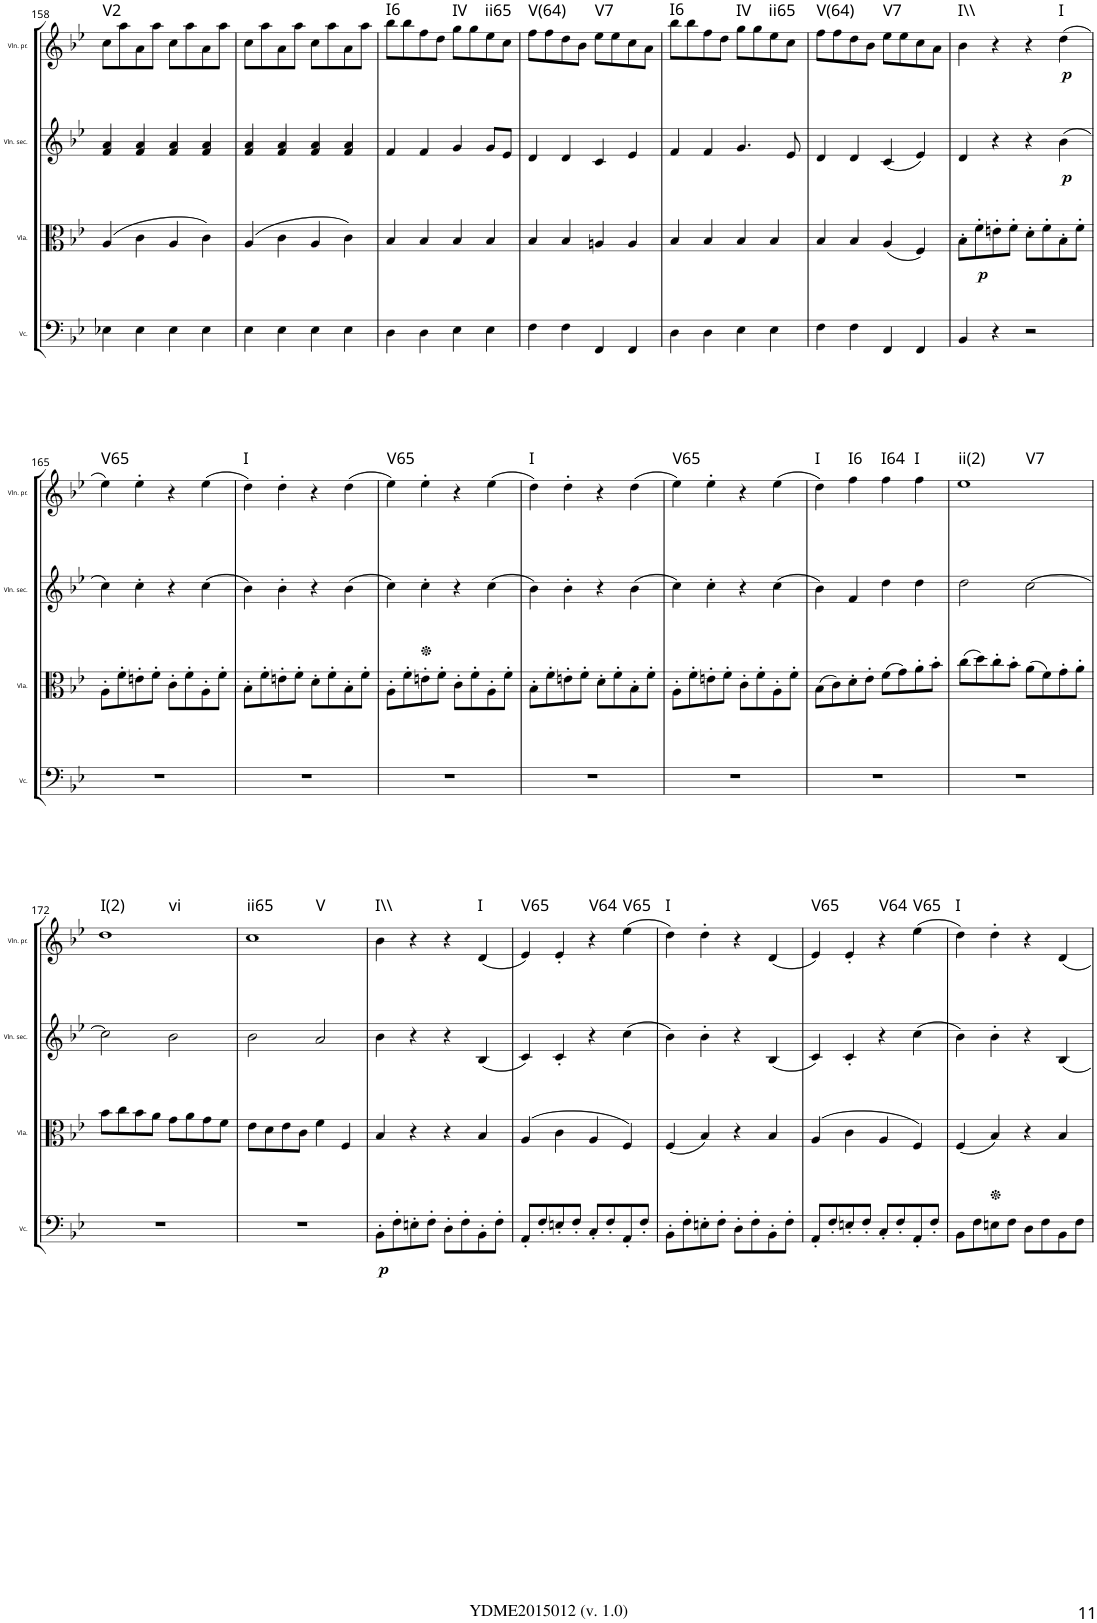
**kern	**dynam	**kern	**dynam	**kern	**dynam	**kern	**dynam	**harte
*part4	*part4	*part3	*part3	*part2	*part2	*part1	*part1	*part1
*staff4	*staff4	*staff3	*staff3	*staff2	*staff2	*staff1	*staff1	*
*I"Violoncelle	*	*I"Viola	*	*I"Violino secondo	*	*I"Violino primo	*	*
*I'Vc.	*	*I'Vla.	*	*I'Vln. sec.	*	*I'Vln. pr.	*	*
!!LO:PB:g=z
*clefF4	*	*clefC3	*	*clefG2	*	*clefG2	*	*
*k[b-e-]	*	*k[b-e-]	*	*k[b-e-]	*	*k[b-e-]	*	*
*B-:	*	*B-:	*	*B-:	*	*B-:	*	*
*M2/2	*	*M2/2	*	*M2/2	*	*M2/2	*	*
*met(c|)	*	*met(c|)	*	*met(c|)	*	*met(c|)	*	*
=158	=158	=158	=158	=158	=158	=158	=158	=158
!	!	!	!	!	!	!	!	!LO:H:kt=V2
4E-X\	.	(4A/	.	4f/ 4a/	.	8cc\L	.	N
.	.	.	.	.	.	8aa\	.	.
4E-\	.	4c\	.	4f/ 4a/	.	8a\	.	.
.	.	.	.	.	.	8aa\J	.	.
4E-\	.	4A/	.	4f/ 4a/	.	8cc\L	.	.
.	.	.	.	.	.	8aa\	.	.
4E-\	.	4c\)	.	4f/ 4a/	.	8a\	.	.
.	.	.	.	.	.	8aa\J	.	.
=159	=159	=159	=159	=159	=159	=159	=159	=159
4E-\	.	(4A/	.	4f/ 4a/	.	8cc\L	.	.
.	.	.	.	.	.	8aa\	.	.
4E-\	.	4c\	.	4f/ 4a/	.	8a\	.	.
.	.	.	.	.	.	8aa\J	.	.
4E-\	.	4A/	.	4f/ 4a/	.	8cc\L	.	.
.	.	.	.	.	.	8aa\	.	.
4E-\	.	4c\)	.	4f/ 4a/	.	8a\	.	.
.	.	.	.	.	.	8aa\J	.	.
=160	=160	=160	=160	=160	=160	=160	=160	=160
!	!	!	!	!	!	!	!	!LO:H:kt=I6
4D\	.	4B-/	.	4f/	.	8bb-\L	.	N
.	.	.	.	.	.	8bb-\	.	.
4D\	.	4B-/	.	4f/	.	8ff\	.	.
.	.	.	.	.	.	8dd\J	.	.
!	!	!	!	!	!	!	!	!LO:H:kt=IV
4E-\	.	4B-/	.	4g/	.	8gg\L	.	N
.	.	.	.	.	.	8gg\	.	.
!	!	!	!	!	!	!	!	!LO:H:kt=ii65
4E-\	.	4B-/	.	8g/L	.	8ee-\	.	N
.	.	.	.	8e-/J	.	8cc\J	.	.
=161	=161	=161	=161	=161	=161	=161	=161	=161
!	!	!	!	!	!	!	!	!LO:H:kt=V(64)
4F\	.	4B-/	.	4d/	.	8ff\L	.	N
.	.	.	.	.	.	8ff\	.	.
4F\	.	4B-/	.	4d/	.	8dd\	.	.
.	.	.	.	.	.	8b-\J	.	.
!	!	!	!	!	!	!	!	!LO:H:kt=V7
4FF/	.	4An/	.	4c/	.	8ee-\L	.	N
.	.	.	.	.	.	8ee-\	.	.
4FF/	.	4A/	.	4e-/	.	8cc\	.	.
.	.	.	.	.	.	8a\J	.	.
=162	=162	=162	=162	=162	=162	=162	=162	=162
!	!	!	!	!	!	!	!	!LO:H:kt=I6
4D\	.	4B-/	.	4f/	.	8bb-\L	.	N
.	.	.	.	.	.	8bb-\	.	.
4D\	.	4B-/	.	4f/	.	8ff\	.	.
.	.	.	.	.	.	8dd\J	.	.
!	!	!	!	!	!	!	!	!LO:H:kt=IV
4E-\	.	4B-/	.	4.g/	.	8gg\L	.	N
.	.	.	.	.	.	8gg\	.	.
!	!	!	!	!	!	!	!	!LO:H:kt=ii65
4E-\	.	4B-/	.	.	.	8ee-\	.	N
.	.	.	.	8e-/	.	8cc\J	.	.
=163	=163	=163	=163	=163	=163	=163	=163	=163
!	!	!	!	!	!	!	!	!LO:H:kt=V(64)
4F\	.	4B-/	.	4d/	.	8ff\L	.	N
.	.	.	.	.	.	8ff\	.	.
4F\	.	4B-/	.	4d/	.	8dd\	.	.
.	.	.	.	.	.	8b-\J	.	.
!	!	!	!	!	!	!	!	!LO:H:kt=V7
4FF/	.	(4A/	.	(4c/	.	8ee-\L	.	N
.	.	.	.	.	.	8ee-\	.	.
4FF/	.	4F/)	.	4e-/)	.	8cc\	.	.
.	.	.	.	.	.	8a\J	.	.
=164	=164	=164	=164	=164	=164	=164	=164	=164
!	!	!	!	!	!	!	!	!LO:H:kt=I\\
4BB-/	.	8B-'\L	.	4d/	.	4b-\	.	N
!	!	!	!LO:DY:b	!	!	!	!	!
.	.	8f'\	p	.	.	.	.	.
4r	.	8en'\	.	4r	.	4r	.	.
.	.	8f'\J	.	.	.	.	.	.
2r	.	8d'\L	.	4r	.	4r	.	.
.	.	8f'\	.	.	.	.	.	.
!	!	!	!	!	!LO:DY:b	!	!LO:DY:b	!LO:H:kt=I
.	.	8B-'\	.	(4b-\	p	(4dd\	p	N
.	.	8f'\J	.	.	.	.	.	.
!!LO:LB:g=z
=165	=165	=165	=165	=165	=165	=165	=165	=165
!	!	!	!	!	!	!	!	!LO:H:kt=V65
1r	.	8A'\L	.	4cc\)	.	4ee-\)	.	N
.	.	8f'\	.	.	.	.	.	.
.	.	8en'\	.	4cc'\	.	4ee-'\	.	.
.	.	8f'\J	.	.	.	.	.	.
.	.	8c'\L	.	4r	.	4r	.	.
.	.	8f'\	.	.	.	.	.	.
.	.	8A'\	.	(4cc\	.	(4ee-\	.	.
.	.	8f'\J	.	.	.	.	.	.
=166	=166	=166	=166	=166	=166	=166	=166	=166
!	!	!	!	!	!	!	!	!LO:H:kt=I
1r	.	8B-'\L	.	4b-\)	.	4dd\)	.	N
.	.	8f'\	.	.	.	.	.	.
.	.	8en'\	.	4b-'\	.	4dd'\	.	.
.	.	8f'\J	.	.	.	.	.	.
.	.	8d'\L	.	4r	.	4r	.	.
.	.	8f'\	.	.	.	.	.	.
.	.	8B-'\	.	(4b-\	.	(4dd\	.	.
.	.	8f'\J	.	.	.	.	.	.
=167	=167	=167	=167	=167	=167	=167	=167	=167
!	!	!	!	!	!	!	!	!LO:H:kt=V65
1r	.	8A'\L	.	4cc\)	.	4ee-\)	.	N
.	.	8f'\	.	.	.	.	.	.
.	.	8en'\	.	4cc'\	.	4ee-'\	.	.
.	.	8f'\J	.	.	.	.	.	.
.	.	8c'\L	.	4r	.	4r	.	.
.	.	8f'\	.	.	.	.	.	.
.	.	8A'\	.	(4cc\	.	(4ee-\	.	.
.	.	8f'\J	.	.	.	.	.	.
=168	=168	=168	=168	=168	=168	=168	=168	=168
!	!	!	!	!	!	!	!	!LO:H:kt=I
1r	.	8B-'\L	.	4b-\)	.	4dd\)	.	N
.	.	8f'\	.	.	.	.	.	.
.	.	8en'\	.	4b-'\	.	4dd'\	.	.
.	.	8f'\J	.	.	.	.	.	.
.	.	8d'\L	.	4r	.	4r	.	.
.	.	8f'\	.	.	.	.	.	.
.	.	8B-'\	.	(4b-\	.	(4dd\	.	.
.	.	8f'\J	.	.	.	.	.	.
=169	=169	=169	=169	=169	=169	=169	=169	=169
!	!	!	!	!	!	!	!	!LO:H:kt=V65
1r	.	8A'\L	.	4cc\)	.	4ee-\)	.	N
.	.	8f'\	.	.	.	.	.	.
.	.	8en'\	.	4cc'\	.	4ee-'\	.	.
.	.	8f'\J	.	.	.	.	.	.
.	.	8c'\L	.	4r	.	4r	.	.
.	.	8f'\	.	.	.	.	.	.
.	.	8A'\	.	(4cc\	.	(4ee-\	.	.
.	.	8f'\J	.	.	.	.	.	.
=170	=170	=170	=170	=170	=170	=170	=170	=170
!	!	!	!	!	!	!	!	!LO:H:kt=I
1r	.	(8B-\L	.	4b-\)	.	4dd\)	.	N
.	.	8c\)	.	.	.	.	.	.
!	!	!	!	!	!	!	!	!LO:H:kt=I6
.	.	8d'\	.	4f/	.	4ff\	.	N
.	.	8e-'\J	.	.	.	.	.	.
!	!	!	!	!	!	!	!	!LO:H:kt=I64
.	.	(8f\L	.	4dd\	.	4ff\	.	N
.	.	8g\)	.	.	.	.	.	.
!	!	!	!	!	!	!	!	!LO:H:kt=I
.	.	8a'\	.	4dd\	.	4ff\	.	N
.	.	8b-'\J	.	.	.	.	.	.
=171	=171	=171	=171	=171	=171	=171	=171	=171
!	!	!	!	!	!	!	!	!LO:H:n=1:kt=ii(2)
!	!	!	!	!	!	!	!	!LO:H:n=2:kt=V7
1r	.	(8cc\L	.	2dd\	.	1ee-	.	N N
.	.	8dd\)	.	.	.	.	.	.
.	.	8cc'\	.	.	.	.	.	.
.	.	8b-'\J	.	.	.	.	.	.
.	.	(8a\L	.	[2cc\	.	.	.	.
.	.	8f\)	.	.	.	.	.	.
.	.	8g'\	.	.	.	.	.	.
.	.	8a'\J	.	.	.	.	.	.
!!LO:LB:g=z
=172	=172	=172	=172	=172	=172	=172	=172	=172
!	!	!	!	!	!	!	!	!LO:H:n=1:kt=I(2)
!	!	!	!	!	!	!	!	!LO:H:n=2:kt=vi
1r	.	8b-\L	.	2cc\]	.	1dd	.	N N
.	.	8cc\	.	.	.	.	.	.
.	.	8b-\	.	.	.	.	.	.
.	.	8a\J	.	.	.	.	.	.
.	.	8g\L	.	2b-\	.	.	.	.
.	.	8a\	.	.	.	.	.	.
.	.	8g\	.	.	.	.	.	.
.	.	8f\J	.	.	.	.	.	.
=173	=173	=173	=173	=173	=173	=173	=173	=173
!	!	!	!	!	!	!	!	!LO:H:n=1:kt=ii65
!	!	!	!	!	!	!	!	!LO:H:n=2:kt=V
1r	.	8e-\L	.	2b-\	.	1cc	.	N N
.	.	8d\	.	.	.	.	.	.
.	.	8e-\	.	.	.	.	.	.
.	.	8c\J	.	.	.	.	.	.
.	.	4f\	.	2a/	.	.	.	.
.	.	4F/	.	.	.	.	.	.
=174	=174	=174	=174	=174	=174	=174	=174	=174
!	!LO:DY:b	!	!	!	!	!	!	!LO:H:kt=I\\
8BB-'\L	p	4B-/	.	4b-\	.	4b-\	.	N
8F'\	.	.	.	.	.	.	.	.
8En'\	.	4r	.	4r	.	4r	.	.
8F'\J	.	.	.	.	.	.	.	.
8D'\L	.	4r	.	4r	.	4r	.	.
8F'\	.	.	.	.	.	.	.	.
!	!	!	!	!	!	!	!	!LO:H:kt=I
8BB-'\	.	4B-/	.	(4B-/	.	(4d/	.	N
8F'\J	.	.	.	.	.	.	.	.
=175	=175	=175	=175	=175	=175	=175	=175	=175
!	!	!	!	!	!	!	!	!LO:H:kt=V65
8AA'/L	.	(4A/	.	4c/)	.	4e-/)	.	N
8F'/	.	.	.	.	.	.	.	.
8En'/	.	4c\	.	4c'/	.	4e-'/	.	.
8F'/J	.	.	.	.	.	.	.	.
!	!	!	!	!	!	!	!	!LO:H:kt=V64
8C'/L	.	4A/	.	4r	.	4r	.	N
8F'/	.	.	.	.	.	.	.	.
!	!	!	!	!	!	!	!	!LO:H:kt=V65
8AA'/	.	4F/)	.	(4cc\	.	(4ee-\	.	N
8F'/J	.	.	.	.	.	.	.	.
=176	=176	=176	=176	=176	=176	=176	=176	=176
!	!	!	!	!	!	!	!	!LO:H:kt=I
8BB-'\L	.	(4F/	.	4b-\)	.	4dd\)	.	N
8F'\	.	.	.	.	.	.	.	.
8En'\	.	4B-/)	.	4b-'\	.	4dd'\	.	.
8F'\J	.	.	.	.	.	.	.	.
8D'\L	.	4r	.	4r	.	4r	.	.
8F'\	.	.	.	.	.	.	.	.
8BB-'\	.	4B-/	.	(4B-/	.	(4d/	.	.
8F'\J	.	.	.	.	.	.	.	.
=177	=177	=177	=177	=177	=177	=177	=177	=177
!	!	!	!	!	!	!	!	!LO:H:kt=V65
8AA'/L	.	(4A/	.	4c/)	.	4e-/)	.	N
8F'/	.	.	.	.	.	.	.	.
8En'/	.	4c\	.	4c'/	.	4e-'/	.	.
8F'/J	.	.	.	.	.	.	.	.
!	!	!	!	!	!	!	!	!LO:H:kt=V64
8C'/L	.	4A/	.	4r	.	4r	.	N
8F'/	.	.	.	.	.	.	.	.
!	!	!	!	!	!	!	!	!LO:H:kt=V65
8AA'/	.	4F/)	.	(4cc\	.	(4ee-\	.	N
8F'/J	.	.	.	.	.	.	.	.
=178	=178	=178	=178	=178	=178	=178	=178	=178
!	!	!	!	!	!	!	!	!LO:H:kt=I
8BB-\L	.	(4F/	.	4b-\)	.	4dd\)	.	N
8F\	.	.	.	.	.	.	.	.
8En\	.	4B-/)	.	4b-'\	.	4dd'\	.	.
8F\J	.	.	.	.	.	.	.	.
8D\L	.	4r	.	4r	.	4r	.	.
8F\	.	.	.	.	.	.	.	.
8BB-\	.	4B-/	.	4B-/	.	4d/	.	.
8F\J	.	.	.	.	.	.	.	.
=	=	=	=	=	=	=	=	=
*-	*-	*-	*-	*-	*-	*-	*-	*-
